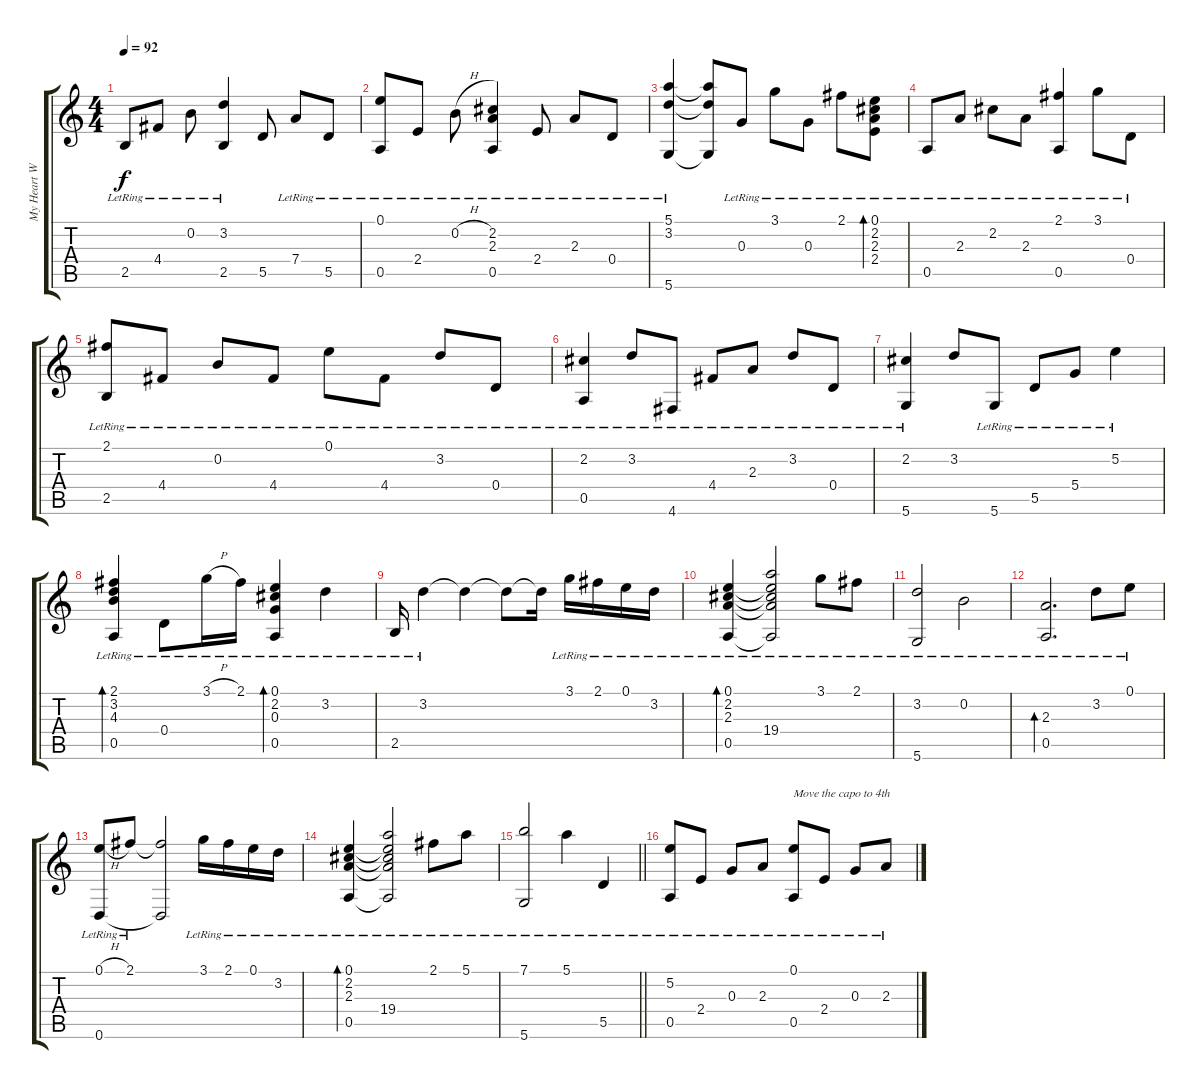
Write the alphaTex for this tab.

\track ("My Heart Will Go On" "My Heart W") {instrument acousticguitarsteel}
\staff {score tabs}
\tuning (E4 B3 G3 D3 A2 D2) {hide}
\ts (4 4)
\tempo 92
\clef g2
\ks c
2.5{lr}.8{dy f} 4.4{lr}.8 0.2{lr}.8 (3.2{lr} 2.5).4 5.5.8 7.4{lr}.8 5.5{lr}.8 |
(0.1{lr} 0.5{lr}).8 2.4{lr}.8 0.2{h lr}.8 (2.2{lr} 2.3{lr} 0.5{lr}).4 2.4{lr}.8 2.3{lr}.8 0.4{lr}.8 |
(5.1{lr} 3.2{lr} 5.6{lr}).4 (5.1{t} 3.2{t} 5.6{t}).8 0.3{lr}.8 3.1{lr}.8 0.3{lr}.8 2.1{lr}.8 (0.1{lr} 2.2{lr} 2.3{lr} 2.4{lr}).8{bd 240} |
0.5{lr}.8 2.3{lr}.8 2.2{lr}.8 2.3{lr}.8 (2.1{lr} 0.5{lr}).4 3.1{lr}.8 0.4{lr}.8 |
(2.1{lr} 2.5{lr}).8 4.4{lr}.8 0.2{lr}.8 4.4{lr}.8 0.1{lr}.8 4.4{lr}.8 3.2{lr}.8 0.4{lr}.8 |
(2.2{lr} 0.5).4 3.2{lr}.8 4.6{lr}.8 4.4{lr}.8 2.3{lr}.8 3.2{lr}.8 0.4{lr}.8 |
(2.2 5.6{lr}).4 3.2.8 5.6{lr}.8 5.5{lr}.8 5.4{lr}.8 5.2{lr}.4 |
(2.1{lr} 3.2{lr} 4.3{lr} 0.5{lr}).4{bd 240} 0.4{lr}.8 3.1{h lr}.16 2.1{lr}.16 (0.1{lr} 2.2{lr} 0.3{lr} 0.5{lr}).4{bd 240} 3.2{lr}.4 |
2.5{lr}.16 3.2{lr}.4 3.2{t}.4 3.2{t}.8 3.2{t}.16 3.1{lr}.16 2.1{lr}.16 0.1{lr}.16 3.2{lr}.16 |
(0.1{lr} 2.2{lr} 2.3{lr} 0.5{lr}).4{bd 480} (0.1{lr t} 2.2{lr t} 2.3{lr t} 19.4{lr} 0.5{t}).2 3.1{lr}.8 2.1{lr}.8 |
(3.2{lr} 5.6{lr}).2 0.2{lr}.2 |
(2.3{lr} 0.5{lr}).2{d bd 480} 3.2{lr}.8 0.1{lr}.8 |
(0.1{h lr} 0.6{lr}).8 2.1{lr}.8 (2.1{t} 0.6{t}).2 3.1{lr}.16 2.1{lr}.16 0.1{lr}.16 3.2{lr}.16 |
(0.1{lr} 2.2{lr} 2.3{lr} 0.5{lr}).4{bd 480} (0.1{lr t} 2.2{lr t} 2.3{lr t} 19.4{lr} 0.5{t}).2 2.1{lr}.8 5.1{lr}.8 |
\barLineRight lightlight
(7.1{lr} 5.6{lr}).2 5.1{lr}.4 5.5{lr}.4 |
(5.2{lr} 0.5{lr}).8 2.4{lr}.8 0.3{lr}.8 2.3{lr}.8 (0.1{lr} 0.5{lr}).8{txt "Move the capo to 4th"} 2.4{lr}.8 0.3{lr}.8 2.3{lr}.8
